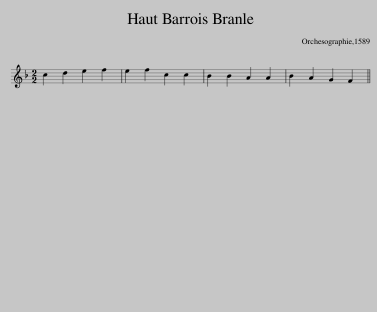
X:1
L:1/8
M:2/2
I:linebreak $
K:F
V:1 treble
V:1
 c2 d2 e2 f2 | e2 f2 c2 c2 | B2 B2 A2 A2 | B2 A2 G2 F2 || %4
